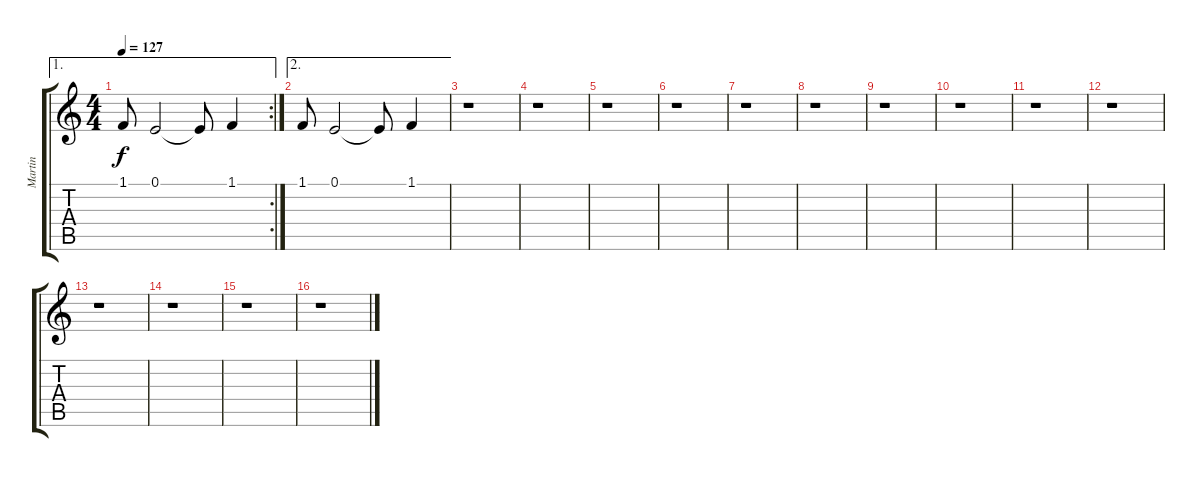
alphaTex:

\track ("Martin" "Martin") {instrument choiraahs}
\staff {score tabs}
\tuning (E4 B3 G3 D3 A2 D2) {hide}
\ae 1
\rc 2
\ts (4 4)
\tempo 127
\clef g2
\ks c
1.1.8{dy f} 0.1.2 0.1{t}.8 1.1.4 |
\ae 2
1.1.8 0.1.2 0.1{t}.8 1.1.4 |
r.1 |
r.1 |
r.1 |
r.1 |
r.1 |
r.1 |
r.1 |
r.1 |
r.1 |
r.1 |
r.1 |
r.1 |
r.1 |
r.1
